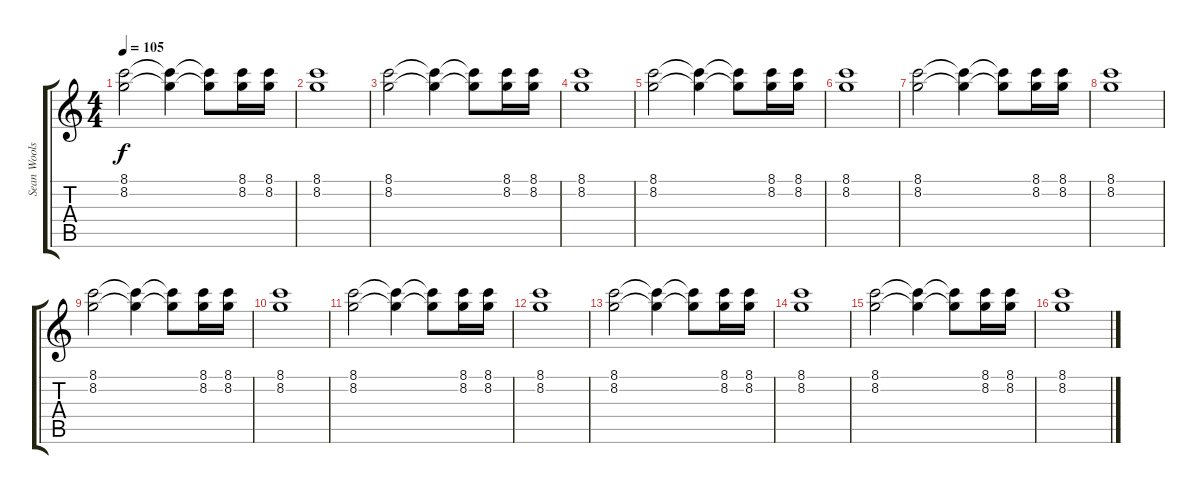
\track ("Sean Woolstenhulme " "Sean Wools") {instrument distortionguitar}
\staff {score tabs}
\tuning (E4 B3 G3 D3 A2 E2) {hide}
\ts (4 4)
\tempo 105
\clef g2
\ks c
(8.1 8.2).2{dy f volume 6 balance 16 instrument distortionguitar} (8.1{t} 8.2{t}).4 (8.1{t} 8.2{t}).8 (8.1 8.2).16 (8.1 8.2).16 |
(8.1 8.2).1 |
(8.1 8.2).2{volume 6 balance 16 instrument distortionguitar} (8.1{t} 8.2{t}).4 (8.1{t} 8.2{t}).8 (8.1 8.2).16 (8.1 8.2).16 |
(8.1 8.2).1 |
(8.1 8.2).2{volume 6 balance 16 instrument distortionguitar} (8.1{t} 8.2{t}).4 (8.1{t} 8.2{t}).8 (8.1 8.2).16 (8.1 8.2).16 |
(8.1 8.2).1 |
(8.1 8.2).2{volume 6 balance 16 instrument distortionguitar} (8.1{t} 8.2{t}).4 (8.1{t} 8.2{t}).8 (8.1 8.2).16 (8.1 8.2).16 |
(8.1 8.2).1 |
(8.1 8.2).2{volume 6 balance 16 instrument distortionguitar} (8.1{t} 8.2{t}).4 (8.1{t} 8.2{t}).8 (8.1 8.2).16 (8.1 8.2).16 |
(8.1 8.2).1 |
(8.1 8.2).2{volume 6 balance 16 instrument distortionguitar} (8.1{t} 8.2{t}).4 (8.1{t} 8.2{t}).8 (8.1 8.2).16 (8.1 8.2).16 |
(8.1 8.2).1 |
(8.1 8.2).2{volume 6 balance 16 instrument distortionguitar} (8.1{t} 8.2{t}).4 (8.1{t} 8.2{t}).8 (8.1 8.2).16 (8.1 8.2).16 |
(8.1 8.2).1 |
(8.1 8.2).2{volume 6 balance 16 instrument distortionguitar} (8.1{t} 8.2{t}).4 (8.1{t} 8.2{t}).8 (8.1 8.2).16 (8.1 8.2).16 |
(8.1 8.2).1
